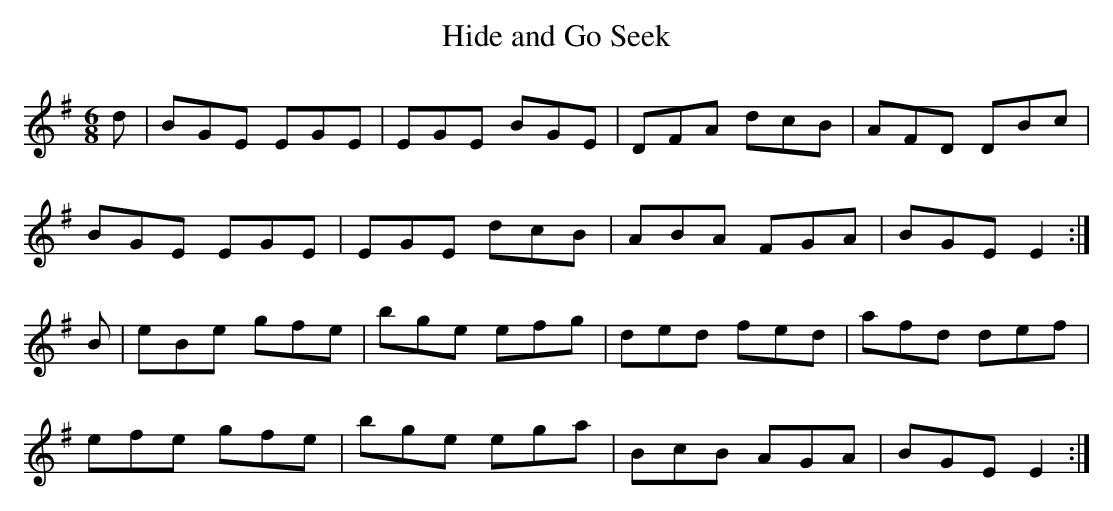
X:1
T: Hide and Go Seek
M: 6/8
L: 1/8
K: Em
d|BGE EGE|EGE BGE|DFA dcB|AFD DBc|
BGE EGE|EGE dcB|ABA FGA|BGE E2:|
B|eBe gfe|bge efg|ded fed|afd def|
efe gfe|bge ega|BcB AGA|BGE E2:|
